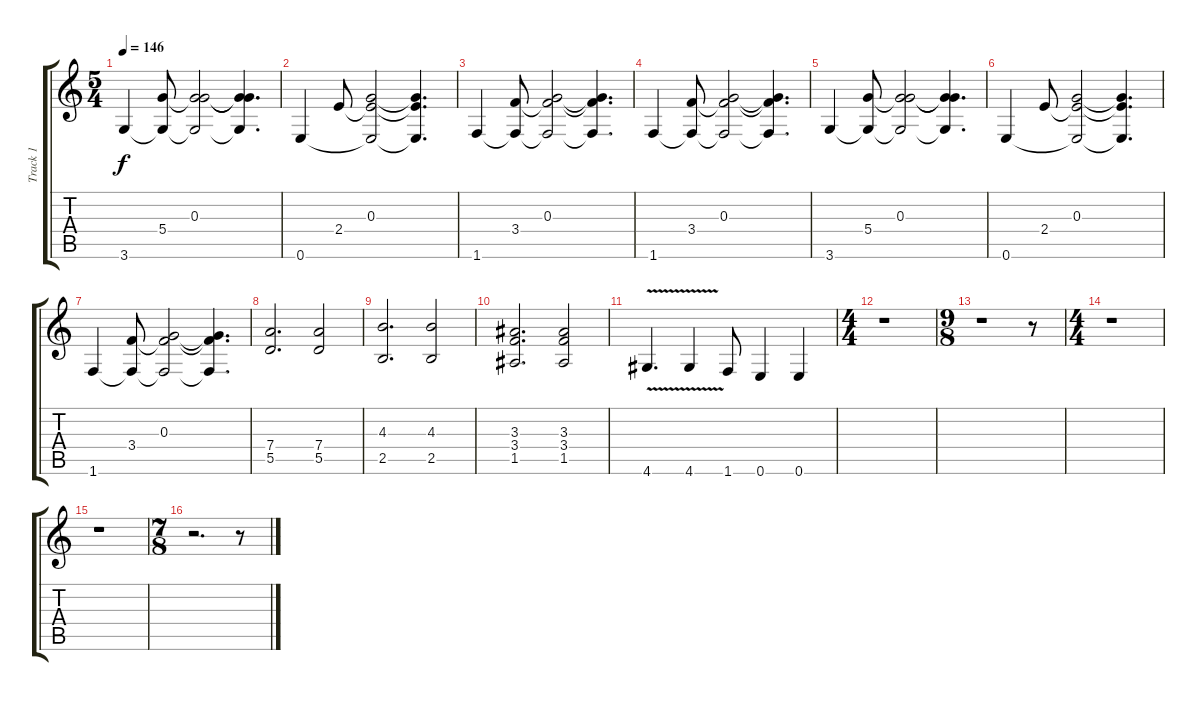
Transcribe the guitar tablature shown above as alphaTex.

\track ("Track 1" "Track 1") {instrument overdrivenguitar}
\staff {score tabs}
\tuning (E4 B3 G3 D3 A2 E2) {hide}
\ts (5 4)
\tempo 146
\clef g2
\ks c
3.6.4{dy f} (5.4 3.6{t}).8 (0.3 5.4{t} 3.6{t}).2 (0.3{t} 5.4{t} 3.6{t}).4{d} |
0.6.4 2.4.8 (0.3 2.4{t} 0.6{t}).2 (0.3{t} 2.4{t} 0.6{t}).4{d} |
1.6.4 (3.4 1.6{t}).8 (0.3 3.4{t} 1.6{t}).2 (0.3{t} 3.4{t} 1.6{t}).4{d} |
1.6.4 (3.4 1.6{t}).8 (0.3 3.4{t} 1.6{t}).2 (0.3{t} 3.4{t} 1.6{t}).4{d} |
3.6.4 (5.4 3.6{t}).8 (0.3 5.4{t} 3.6{t}).2 (0.3{t} 5.4{t} 3.6{t}).4{d} |
0.6.4 2.4.8 (0.3 2.4{t} 0.6{t}).2 (0.3{t} 2.4{t} 0.6{t}).4{d} |
1.6.4 (3.4 1.6{t}).8 (0.3 3.4{t} 1.6{t}).2 (0.3{t} 3.4{t} 1.6{t}).4{d} |
(7.4 5.5).2{d} (7.4 5.5).2 |
(4.3 2.5).2{d} (4.3 2.5).2 |
(3.3 3.4 1.5).2{d} (3.3 3.4 1.5).2 |
4.6{v}.4{d} 4.6{v}.4 1.6.8 0.6.4 0.6.4 |
\ts (4 4)
r.1 |
\ts (9 8)
r.1 r.8 |
\ts (4 4)
r.1 |
r.1 |
\ts (7 8)
r.2{d} r.8
